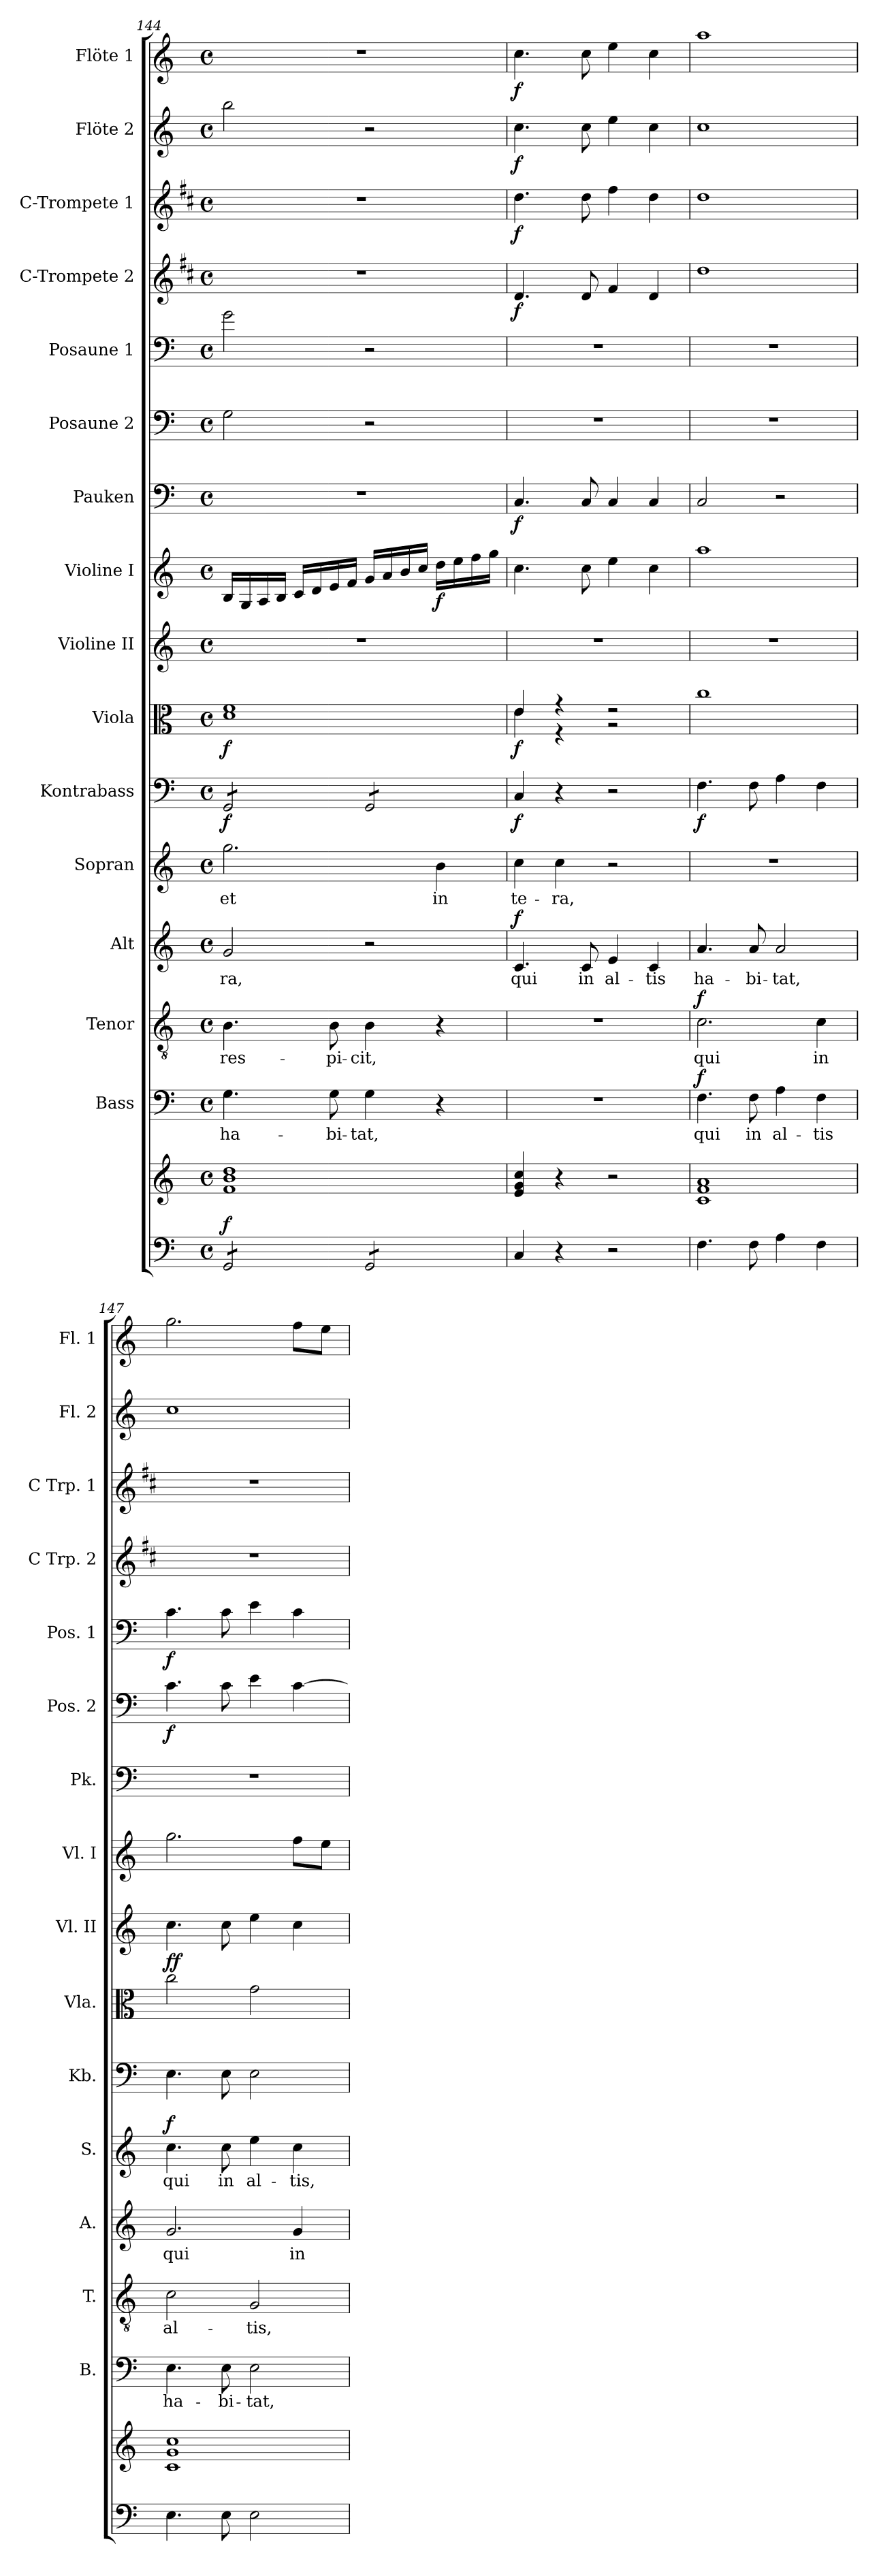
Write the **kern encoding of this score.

**kern	**kern	**dynam	**kern	**text	**dynam	**kern	**text	**dynam	**kern	**text	**dynam	**kern	**text	**dynam	**kern	**dynam	**kern	**dynam	**kern	**dynam	**kern	**dynam	**kern	**dynam	**kern	**dynam	**kern	**dynam	**kern	**dynam	**kern	**dynam	**kern	**dynam	**kern	**dynam
*part16	*part16	*part16	*part15	*part15	*part15	*part14	*part14	*part14	*part13	*part13	*part13	*part12	*part12	*part12	*part11	*part11	*part10	*part10	*part9	*part9	*part8	*part8	*part7	*part7	*part6	*part6	*part5	*part5	*part4	*part4	*part3	*part3	*part2	*part2	*part1	*part1
*staff17	*staff16	*staff16/17	*staff15	*staff15	*staff15	*staff14	*staff14	*staff14	*staff13	*staff13	*staff13	*staff12	*staff12	*staff12	*staff11	*staff11	*staff10	*staff10	*staff9	*staff9	*staff8	*staff8	*staff7	*staff7	*staff6	*staff6	*staff5	*staff5	*staff4	*staff4	*staff3	*staff3	*staff2	*staff2	*staff1	*staff1
*	*	*	*I"Bass	*	*	*I"Tenor	*	*	*I"Alt	*	*	*I"Sopran	*	*	*I"Kontrabass	*	*I"Viola	*	*I"Violine II	*	*I"Violine I	*	*I"Pauken	*	*I"Posaune 2	*	*I"Posaune 1	*	*I"C-Trompete 2	*	*I"C-Trompete 1	*	*I"Flöte 2	*	*I"Flöte 1	*
*	*	*	*I'B.	*	*	*I'T.	*	*	*I'A.	*	*	*I'S.	*	*	*I'Kb.	*	*I'Vla.	*	*I'Vl. II	*	*I'Vl. I	*	*I'Pk.	*	*I'Pos. 2	*	*I'Pos. 1	*	*I'C Trp. 2	*	*I'C Trp. 1	*	*I'Fl. 2	*	*I'Fl. 1	*
*clefF4	*clefG2	*	*clefF4	*	*	*clefGv2	*	*	*clefG2	*	*	*clefG2	*	*	*clefF4	*	*clefC3	*	*clefG2	*	*clefG2	*	*clefF4	*	*clefF4	*	*clefF4	*	*clefG2	*	*clefG2	*	*clefG2	*	*clefG2	*
*	*	*	*	*	*	*	*	*	*	*	*	*	*	*	*ITrd7c12	*	*	*	*	*	*	*	*	*	*	*	*	*	*ITrd1c2	*	*ITrd1c2	*	*	*	*	*
*k[]	*k[]	*	*k[]	*	*	*k[]	*	*	*k[]	*	*	*k[]	*	*	*k[]	*	*k[]	*	*k[]	*	*k[]	*	*k[]	*	*k[]	*	*k[]	*	*k[]	*	*k[]	*	*k[]	*	*k[]	*
*C:	*C:	*	*C:	*	*	*C:	*	*	*C:	*	*	*C:	*	*	*C:	*	*C:	*	*C:	*	*C:	*	*C:	*	*C:	*	*C:	*	*C:	*	*C:	*	*C:	*	*C:	*
*M4/4	*M4/4	*	*M4/4	*	*	*M4/4	*	*	*M4/4	*	*	*M4/4	*	*	*M4/4	*	*M4/4	*	*M4/4	*	*M4/4	*	*M4/4	*	*M4/4	*	*M4/4	*	*M4/4	*	*M4/4	*	*M4/4	*	*M4/4	*
*met(c)	*met(c)	*	*met(c)	*	*	*met(c)	*	*	*met(c)	*	*	*met(c)	*	*	*met(c)	*	*met(c)	*	*met(c)	*	*met(c)	*	*met(c)	*	*met(c)	*	*met(c)	*	*met(c)	*	*met(c)	*	*met(c)	*	*met(c)	*
=144	=144	=144	=144	=144	=144	=144	=144	=144	=144	=144	=144	=144	=144	=144	=144	=144	=144	=144	=144	=144	=144	=144	=144	=144	=144	=144	=144	=144	=144	=144	=144	=144	=144	=144	=144	=144
!	!	!LO:DY:a=2	!	!LO:LY:b	!	!	!LO:LY:b	!	!	!LO:LY:b	!	!	!LO:LY:b	!	!	!LO:DY:b	!	!LO:DY:b	!	!	!	!	!	!	!	!	!	!	!	!	!	!	!	!	!	!
*	*	*	*	*	*	*	*	*	*	*	*	*	*	*	*	*	*^	*	*	*	*	*	*	*	*	*	*	*	*	*	*	*	*	*	*	*
*tremolo	*	*	*	*	*	*	*	*	*	*	*	*	*	*	*	*	*	*	*	*	*	*	*	*	*	*	*	*	*	*	*	*	*	*	*	*	*
*	*	*	*	*	*	*	*	*	*	*	*	*	*	*	*tremolo	*	*	*	*	*	*	*	*	*	*	*	*	*	*	*	*	*	*	*	*	*	*
8GG/L	1f 1b 1dd	f	4.G\	ha-	.	4.B\	res-	.	2g/	-ra,	.	2.gg\	et	.	8GGG/L	f	1f	1d	f	1r	.	16B/LL	.	1r	.	2G\	.	2g\	.	1r	.	1r	.	2bb\	.	1r	.
.	.	.	.	.	.	.	.	.	.	.	.	.	.	.	.	.	.	.	.	.	.	16G/	.	.	.	.	.	.	.	.	.	.	.	.	.	.	.
8GG/	.	.	.	.	.	.	.	.	.	.	.	.	.	.	8GGG/	.	.	.	.	.	.	16A/	.	.	.	.	.	.	.	.	.	.	.	.	.	.	.
.	.	.	.	.	.	.	.	.	.	.	.	.	.	.	.	.	.	.	.	.	.	16B/JJ	.	.	.	.	.	.	.	.	.	.	.	.	.	.	.
8GG/	.	.	.	.	.	.	.	.	.	.	.	.	.	.	8GGG/	.	.	.	.	.	.	16c/LL	.	.	.	.	.	.	.	.	.	.	.	.	.	.	.
.	.	.	.	.	.	.	.	.	.	.	.	.	.	.	.	.	.	.	.	.	.	16d/	.	.	.	.	.	.	.	.	.	.	.	.	.	.	.
!	!	!	!	!LO:LY:b	!	!	!LO:LY:b	!	!	!	!	!	!	!	!	!	!	!	!	!	!	!	!	!	!	!	!	!	!	!	!	!	!	!	!	!	!
8GG/J	.	.	8G\	-bi-	.	8B\	-pi-	.	.	.	.	.	.	.	8GGG/J	.	.	.	.	.	.	16e/	.	.	.	.	.	.	.	.	.	.	.	.	.	.	.
.	.	.	.	.	.	.	.	.	.	.	.	.	.	.	.	.	.	.	.	.	.	16f/JJ	.	.	.	.	.	.	.	.	.	.	.	.	.	.	.
!	!	!	!	!LO:LY:b	!	!	!LO:LY:b	!	!	!	!	!	!	!	!	!	!	!	!	!	!	!	!	!	!	!	!	!	!	!	!	!	!	!	!	!	!
8GG/L	.	.	4G\	-tat,	.	4B\	-cit,	.	2r	.	.	.	.	.	8GGG/L	.	.	.	.	.	.	16g/LL	.	.	.	2r	.	2r	.	.	.	.	.	2r	.	.	.
.	.	.	.	.	.	.	.	.	.	.	.	.	.	.	.	.	.	.	.	.	.	16a/	.	.	.	.	.	.	.	.	.	.	.	.	.	.	.
8GG/	.	.	.	.	.	.	.	.	.	.	.	.	.	.	8GGG/	.	.	.	.	.	.	16b/	.	.	.	.	.	.	.	.	.	.	.	.	.	.	.
.	.	.	.	.	.	.	.	.	.	.	.	.	.	.	.	.	.	.	.	.	.	16cc/JJ	.	.	.	.	.	.	.	.	.	.	.	.	.	.	.
!	!	!	!	!	!	!	!	!	!	!	!	!	!LO:LY:b	!	!	!	!	!	!	!	!	!	!LO:DY:b	!	!	!	!	!	!	!	!	!	!	!	!	!	!
8GG/	.	.	4r	.	.	4r	.	.	.	.	.	4b\	in	.	8GGG/	.	.	.	.	.	.	16dd\LL	f	.	.	.	.	.	.	.	.	.	.	.	.	.	.
.	.	.	.	.	.	.	.	.	.	.	.	.	.	.	.	.	.	.	.	.	.	16ee\	.	.	.	.	.	.	.	.	.	.	.	.	.	.	.
8GG/J	.	.	.	.	.	.	.	.	.	.	.	.	.	.	8GGG/J	.	.	.	.	.	.	16ff\	.	.	.	.	.	.	.	.	.	.	.	.	.	.	.
*	*	*	*	*	*	*	*	*	*	*	*	*	*	*	*Xtremolo	*	*	*	*	*	*	*	*	*	*	*	*	*	*	*	*	*	*	*	*	*	*
*Xtremolo	*	*	*	*	*	*	*	*	*	*	*	*	*	*	*	*	*	*	*	*	*	*	*	*	*	*	*	*	*	*	*	*	*	*	*	*	*
.	.	.	.	.	.	.	.	.	.	.	.	.	.	.	.	.	.	.	.	.	.	16gg\JJ	.	.	.	.	.	.	.	.	.	.	.	.	.	.	.
=145	=145	=145	=145	=145	=145	=145	=145	=145	=145	=145	=145	=145	=145	=145	=145	=145	=145	=145	=145	=145	=145	=145	=145	=145	=145	=145	=145	=145	=145	=145	=145	=145	=145	=145	=145	=145	=145
!	!	!	!	!	!	!	!	!	!	!LO:LY:b	!LO:DY:a	!	!LO:LY:b	!	!	!LO:DY:b	!	!	!LO:DY:b	!	!	!	!	!	!LO:DY:b	!	!	!	!	!	!LO:DY:b	!	!LO:DY:b	!	!LO:DY:b	!	!LO:DY:b
4C/	4e/ 4g/ 4cc/	.	1r	.	.	1r	.	.	4.c/	qui	f	4cc\	te-	.	4CC/	f	4e/	4e\	f	1r	.	4.cc\	.	4.C/	f	1r	.	1r	.	4.c/	f	4.cc\	f	4.cc\	f	4.cc\	f
!	!	!	!	!	!	!	!	!	!	!	!	!	!LO:LY:b	!	!	!	!	!	!	!	!	!	!	!	!	!	!	!	!	!	!	!	!	!	!	!	!
4r	4r	.	.	.	.	.	.	.	.	.	.	4cc\	-ra,	.	4r	.	4r	4r	.	.	.	.	.	.	.	.	.	.	.	.	.	.	.	.	.	.	.
!	!	!	!	!	!	!	!	!	!	!LO:LY:b	!	!	!	!	!	!	!	!	!	!	!	!	!	!	!	!	!	!	!	!	!	!	!	!	!	!	!
.	.	.	.	.	.	.	.	.	8c/	in	.	.	.	.	.	.	.	.	.	.	.	8cc\	.	8C/	.	.	.	.	.	8c/	.	8cc\	.	8cc\	.	8cc\	.
!	!	!	!	!	!	!	!	!	!	!LO:LY:b	!	!	!	!	!	!	!	!	!	!	!	!	!	!	!	!	!	!	!	!	!	!	!	!	!	!	!
2r	2r	.	.	.	.	.	.	.	4e/	al-	.	2r	.	.	2r	.	2r	2r	.	.	.	4ee\	.	4C/	.	.	.	.	.	4e/	.	4ee\	.	4ee\	.	4ee\	.
!	!	!	!	!	!	!	!	!	!	!LO:LY:b	!	!	!	!	!	!	!	!	!	!	!	!	!	!	!	!	!	!	!	!	!	!	!	!	!	!	!
.	.	.	.	.	.	.	.	.	4c/	-tis	.	.	.	.	.	.	.	.	.	.	.	4cc\	.	4C/	.	.	.	.	.	4c/	.	4cc\	.	4cc\	.	4cc\	.
*	*	*	*	*	*	*	*	*	*	*	*	*	*	*	*	*	*v	*v	*	*	*	*	*	*	*	*	*	*	*	*	*	*	*	*	*	*	*
=146	=146	=146	=146	=146	=146	=146	=146	=146	=146	=146	=146	=146	=146	=146	=146	=146	=146	=146	=146	=146	=146	=146	=146	=146	=146	=146	=146	=146	=146	=146	=146	=146	=146	=146	=146	=146
!	!	!	!	!LO:LY:b	!LO:DY:a	!	!LO:LY:b	!LO:DY:a	!	!LO:LY:b	!	!	!	!	!	!LO:DY:b	!	!	!	!	!	!	!	!	!	!	!	!	!	!	!	!	!	!	!	!
4.F\	1c 1f 1a	.	4.F\	qui	f	2.c\	qui	f	4.a/	ha-	.	1r	.	.	4.FF\	f	1cc	.	1r	.	1aa	.	2C/	.	1r	.	1r	.	1cc	.	1cc	.	1cc	.	1aa	.
!	!	!	!	!LO:LY:b	!	!	!	!	!	!LO:LY:b	!	!	!	!	!	!	!	!	!	!	!	!	!	!	!	!	!	!	!	!	!	!	!	!	!	!
8F\	.	.	8F\	in	.	.	.	.	8a/	-bi-	.	.	.	.	8FF\	.	.	.	.	.	.	.	.	.	.	.	.	.	.	.	.	.	.	.	.	.
!	!	!	!	!LO:LY:b	!	!	!	!	!	!LO:LY:b	!	!	!	!	!	!	!	!	!	!	!	!	!	!	!	!	!	!	!	!	!	!	!	!	!	!
4A\	.	.	4A\	al-	.	.	.	.	2a/	-tat,	.	.	.	.	4AA\	.	.	.	.	.	.	.	2r	.	.	.	.	.	.	.	.	.	.	.	.	.
!	!	!	!	!LO:LY:b	!	!	!LO:LY:b	!	!	!	!	!	!	!	!	!	!	!	!	!	!	!	!	!	!	!	!	!	!	!	!	!	!	!	!	!
4F\	.	.	4F\	-tis	.	4c\	in	.	.	.	.	.	.	.	4FF\	.	.	.	.	.	.	.	.	.	.	.	.	.	.	.	.	.	.	.	.	.
!!LO:PB:g=z
=147	=147	=147	=147	=147	=147	=147	=147	=147	=147	=147	=147	=147	=147	=147	=147	=147	=147	=147	=147	=147	=147	=147	=147	=147	=147	=147	=147	=147	=147	=147	=147	=147	=147	=147	=147	=147
!	!	!	!	!LO:LY:b	!	!	!LO:LY:b	!	!	!LO:LY:b	!	!	!LO:LY:b	!LO:DY:a	!	!	!	!	!	!LO:DY:b	!	!	!	!	!	!LO:DY:b	!	!LO:DY:b	!	!	!	!	!	!	!	!
4.E\	1c 1g 1cc	.	4.E\	ha-	.	2c\	al-	.	2.g/	qui	.	4.cc\	qui	f	4.EE\	.	2cc\	.	4.cc\	ff	2.gg\	.	1r	.	4.c\	f	4.c\	f	1r	.	1r	.	1cc	.	2.gg\	.
!	!	!	!	!LO:LY:b	!	!	!	!	!	!	!	!	!LO:LY:b	!	!	!	!	!	!	!	!	!	!	!	!	!	!	!	!	!	!	!	!	!	!	!
8E\	.	.	8E\	-bi-	.	.	.	.	.	.	.	8cc\	in	.	8EE\	.	.	.	8cc\	.	.	.	.	.	8c\	.	8c\	.	.	.	.	.	.	.	.	.
!	!	!	!	!LO:LY:b	!	!	!LO:LY:b	!	!	!	!	!	!LO:LY:b	!	!	!	!	!	!	!	!	!	!	!	!	!	!	!	!	!	!	!	!	!	!	!
2E\	.	.	2E\	-tat,	.	2G/	-tis,	.	.	.	.	4ee\	al-	.	2EE\	.	2g\	.	4ee\	.	.	.	.	.	4e\	.	4e\	.	.	.	.	.	.	.	.	.
!	!	!	!	!	!	!	!	!	!	!LO:LY:b	!	!	!LO:LY:b	!	!	!	!	!	!	!	!	!	!	!	!	!	!	!	!	!	!	!	!	!	!	!
.	.	.	.	.	.	.	.	.	4g/	in	.	4cc\	-tis,	.	.	.	.	.	4cc\	.	8ff\L	.	.	.	[4c\	.	4c\	.	.	.	.	.	.	.	8ff\L	.
.	.	.	.	.	.	.	.	.	.	.	.	.	.	.	.	.	.	.	.	.	8ee\J	.	.	.	.	.	.	.	.	.	.	.	.	.	8ee\J	.
=	=	=	=	=	=	=	=	=	=	=	=	=	=	=	=	=	=	=	=	=	=	=	=	=	=	=	=	=	=	=	=	=	=	=	=	=
*-	*-	*-	*-	*-	*-	*-	*-	*-	*-	*-	*-	*-	*-	*-	*-	*-	*-	*-	*-	*-	*-	*-	*-	*-	*-	*-	*-	*-	*-	*-	*-	*-	*-	*-	*-	*-
